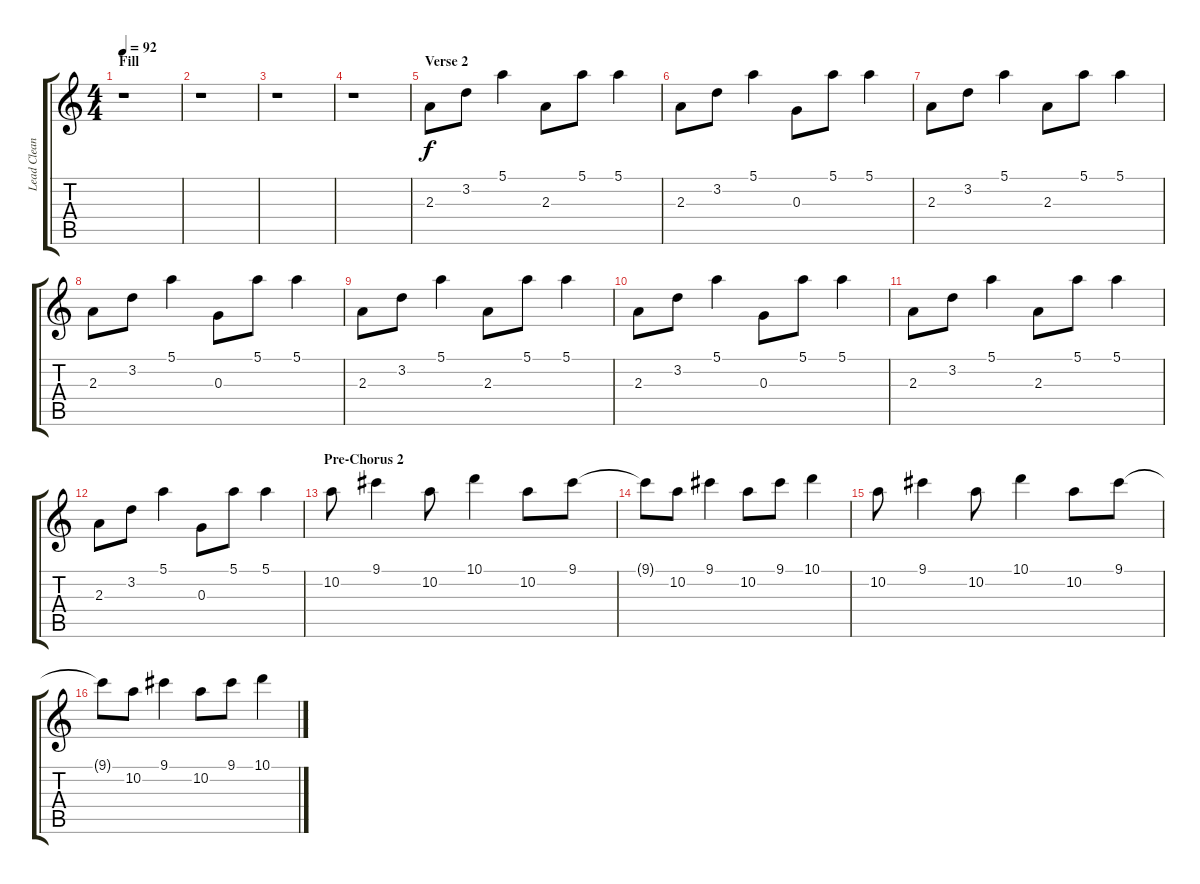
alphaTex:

\track ("Lead Clean (Guitar 3)" "Lead Clean") {instrument electricguitarjazz}
\staff {score tabs}
\tuning (E4 B3 G3 D3 A2 E2) {hide}
\ts (4 4)
\section ("" "Fill")
\tempo 92
\clef g2
\ks c
r.1{dy f} |
r.1 |
r.1 |
r.1 |
\section ("" "Verse 2")
2.3.8 3.2.8 5.1.4 2.3.8 5.1.8 5.1.4 |
2.3.8 3.2.8 5.1.4 0.3.8 5.1.8 5.1.4 |
2.3.8 3.2.8 5.1.4 2.3.8 5.1.8 5.1.4 |
2.3.8 3.2.8 5.1.4 0.3.8 5.1.8 5.1.4 |
2.3.8 3.2.8 5.1.4 2.3.8 5.1.8 5.1.4 |
2.3.8 3.2.8 5.1.4 0.3.8 5.1.8 5.1.4 |
2.3.8 3.2.8 5.1.4 2.3.8 5.1.8 5.1.4 |
2.3.8 3.2.8 5.1.4 0.3.8 5.1.8 5.1.4 |
\section ("" "Pre-Chorus 2")
10.2.8 9.1.4 10.2.8 10.1.4 10.2.8 9.1.8 |
9.1{t}.8 10.2.8 9.1.4 10.2.8 9.1.8 10.1.4 |
10.2.8 9.1.4 10.2.8 10.1.4 10.2.8 9.1.8 |
9.1{t}.8 10.2.8 9.1.4 10.2.8 9.1.8 10.1.4
